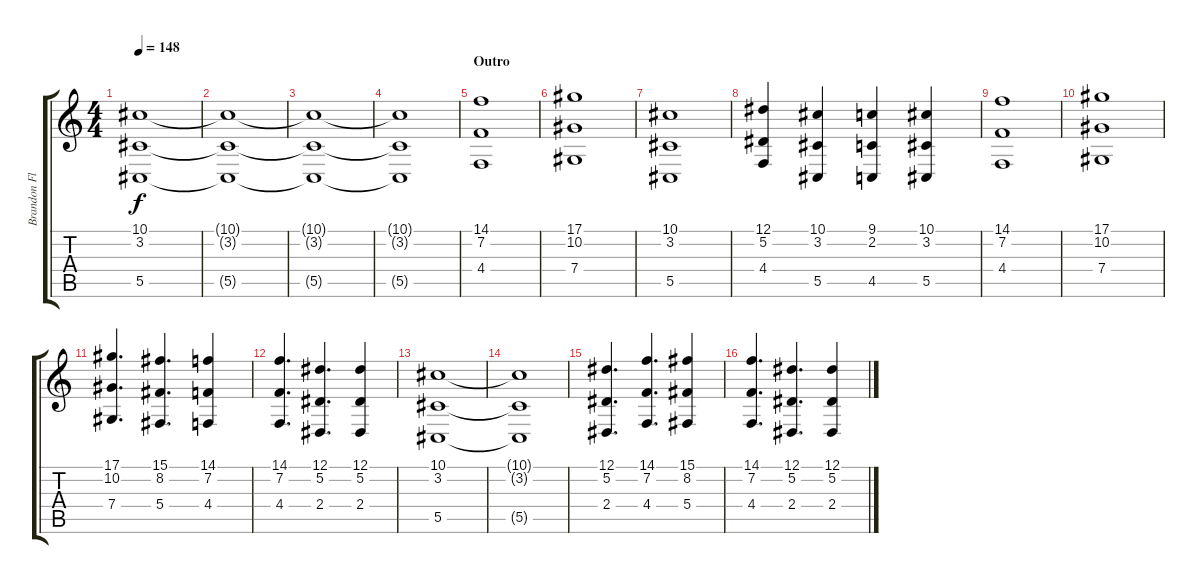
\track ("Brandon Flowers - Synthesizer 2" "Brandon Fl") {instrument pad2warm}
\staff {score tabs}
\tuning (Eb4 Bb3 Gb3 Db3 Ab2 Eb2) {hide}
\ts (4 4)
\tempo 148
\clef g2
\ks c
(10.1{t} 3.2{t} 5.5{t}).1{dy f} |
(10.1{t} 3.2{t} 5.5{t}).1 |
(10.1{t} 3.2{t} 5.5{t}).1 |
(10.1{t} 3.2{t} 5.5{t}).1 |
\section ("" "Outro")
(14.1 7.2 4.4).1 |
(17.1 10.2 7.4).1 |
(10.1 3.2 5.5).1 |
(12.1 5.2 4.4).4 (10.1 3.2 5.5).4 (9.1 2.2 4.5).4 (10.1 3.2 5.5).4 |
(14.1 7.2 4.4).1 |
(17.1 10.2 7.4).1 |
(17.1 10.2 7.4).4{d} (15.1 8.2 5.4).4{d} (14.1 7.2 4.4).4 |
(14.1 7.2 4.4).4{d} (12.1 5.2 2.4).4{d} (12.1 5.2 2.4).4 |
(10.1 3.2 5.5).1 |
(10.1{t} 3.2{t} 5.5{t}).1 |
(12.1 5.2 2.4).4{d} (14.1 7.2 4.4).4{d} (15.1 8.2 5.4).4 |
(14.1 7.2 4.4).4{d} (12.1 5.2 2.4).4{d} (12.1 5.2 2.4).4
